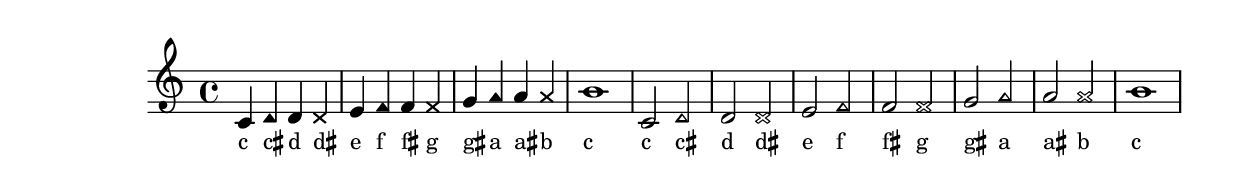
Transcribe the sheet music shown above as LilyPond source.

\version "2.12.3"

%This is as close as we get to Twinline at the moment...

%Begin note head style customization code
%Association list of pitches to note head styles.
%Grouped by pitch. Defaults: 0 is C, 1 is D, ... 6 is B.
% note head styles: "do re mi" (shape note) or "cross, mensural, default" etc.
#(define style-mapping
   (list
    (cons (ly:make-pitch 0 6 SHARP) 'default)
    (cons (ly:make-pitch 0 0 NATURAL) 'default)
    (cons (ly:make-pitch 0 1 DOUBLE-FLAT) 'default)

    (cons (ly:make-pitch 0 6 DOUBLE-SHARP) 'do)
    (cons (ly:make-pitch 0 0 SHARP) 'do)
    (cons (ly:make-pitch 0 1 FLAT) 'do)

    (cons (ly:make-pitch 0 0 DOUBLE-SHARP) 'default)
    (cons (ly:make-pitch 0 1 NATURAL) 'default)
    (cons (ly:make-pitch 0 2 DOUBLE-FLAT) 'default)

    (cons (ly:make-pitch 0 1 SHARP) 'cross)
    (cons (ly:make-pitch 0 2 FLAT) 'cross)
    (cons (ly:make-pitch 0 3 DOUBLE-FLAT) 'cross)

    (cons (ly:make-pitch 0 1 DOUBLE-SHARP) 'default)
    (cons (ly:make-pitch 0 2 NATURAL) 'default)
    (cons (ly:make-pitch 0 3 FLAT) 'default)

    (cons (ly:make-pitch 0 2 SHARP) 'do)
    (cons (ly:make-pitch 0 3 NATURAL) 'do)
    (cons (ly:make-pitch 0 4 DOUBLE-FLAT) 'do)

    (cons (ly:make-pitch 0 2 DOUBLE-SHARP) 'default)
    (cons (ly:make-pitch 0 3 SHARP) 'default)    
	(cons (ly:make-pitch 0 4 FLAT) 'default)

    (cons (ly:make-pitch 0 3 DOUBLE-SHARP) 'cross)
    (cons (ly:make-pitch 0 4 NATURAL) 'cross)
    (cons (ly:make-pitch 0 5 DOUBLE-FLAT) 'cross)

    (cons (ly:make-pitch 0 4 SHARP) 'default)
    (cons (ly:make-pitch 0 5 FLAT) 'default)

    (cons (ly:make-pitch 0 4 DOUBLE-SHARP) 'do)
    (cons (ly:make-pitch 0 5 NATURAL) 'do)
    (cons (ly:make-pitch 0 6 DOUBLE-FLAT) 'do)

    (cons (ly:make-pitch 0 5 SHARP) 'default)
    (cons (ly:make-pitch 0 6 FLAT) 'default)
    (cons (ly:make-pitch 0 0 DOUBLE-FLAT) 'default)

    (cons (ly:make-pitch 0 5 DOUBLE-SHARP) 'cross)
    (cons (ly:make-pitch 0 6 NATURAL) 'cross)
    (cons (ly:make-pitch 0 0 FLAT) 'cross)))

%Compare pitch and alteration (not octave).
#(define (pitch-equals? p1 p2)
   (and
    (= (ly:pitch-alteration p1) (ly:pitch-alteration p2))
    (= (ly:pitch-notename p1) (ly:pitch-notename p2))))

#(define (pitch-to-style pitch)
   (let ((style (assoc pitch style-mapping pitch-equals?)))
     (if style
         (cdr style))))

#(define (style-notehead grob)
   (pitch-to-style
    (ly:event-property (event-cause grob) 'pitch)))

%End notehead customization functions


scales = \relative c' {
  c cis d dis e f fis g gis a ais b c1 
  c,2 cis d dis e f fis g gis a ais b c1 
}


%{ Twinline style staff with 1-3-1-3... note positioning  
Note the special scheme function used for staffLineLayoutFunction
%}
\new Staff \with {
  \remove "Accidental_engraver"
  \remove "Key_engraver" 
  staffLineLayoutFunction = #(lambda (p) (+ 1 (round (+ -1 (/ (ly:pitch-semitones p) 2)))))
  middleCPosition = #-6
  clefGlyph = #"clefs.G"
  clefPosition = #(+ -6 7)
}
{
  \override Staff.StaffSymbol #'line-positions = #'( 4 2 -2 -4 )
  \override NoteHead #'style = #style-notehead
  <<
    \scales
    \context NoteNames {
      \set printOctaveNames= ##f
      \scales
    }
  >>
}


